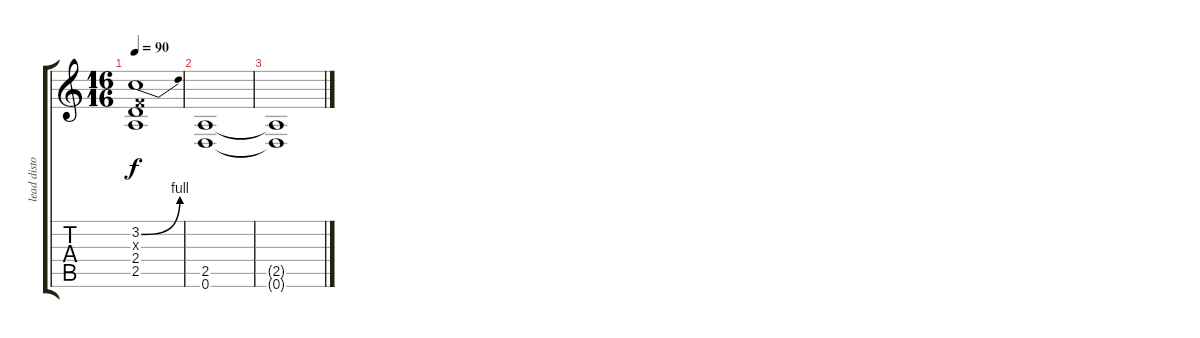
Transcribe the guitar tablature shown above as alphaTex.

\track ("lead distortion" "lead disto") {instrument distortionguitar}
\staff {score tabs}
\tuning (D4 A3 F3 C3 G2 D2) {hide}
\ts (16 16)
\tempo 90
\clef g2
\ks c
(3.2{be (bend 0 0 60 4)} 0.3{x} 2.4 2.5).1{dy f} |
(2.5 0.6).1 |
(2.5{t} 0.6{t}).1
